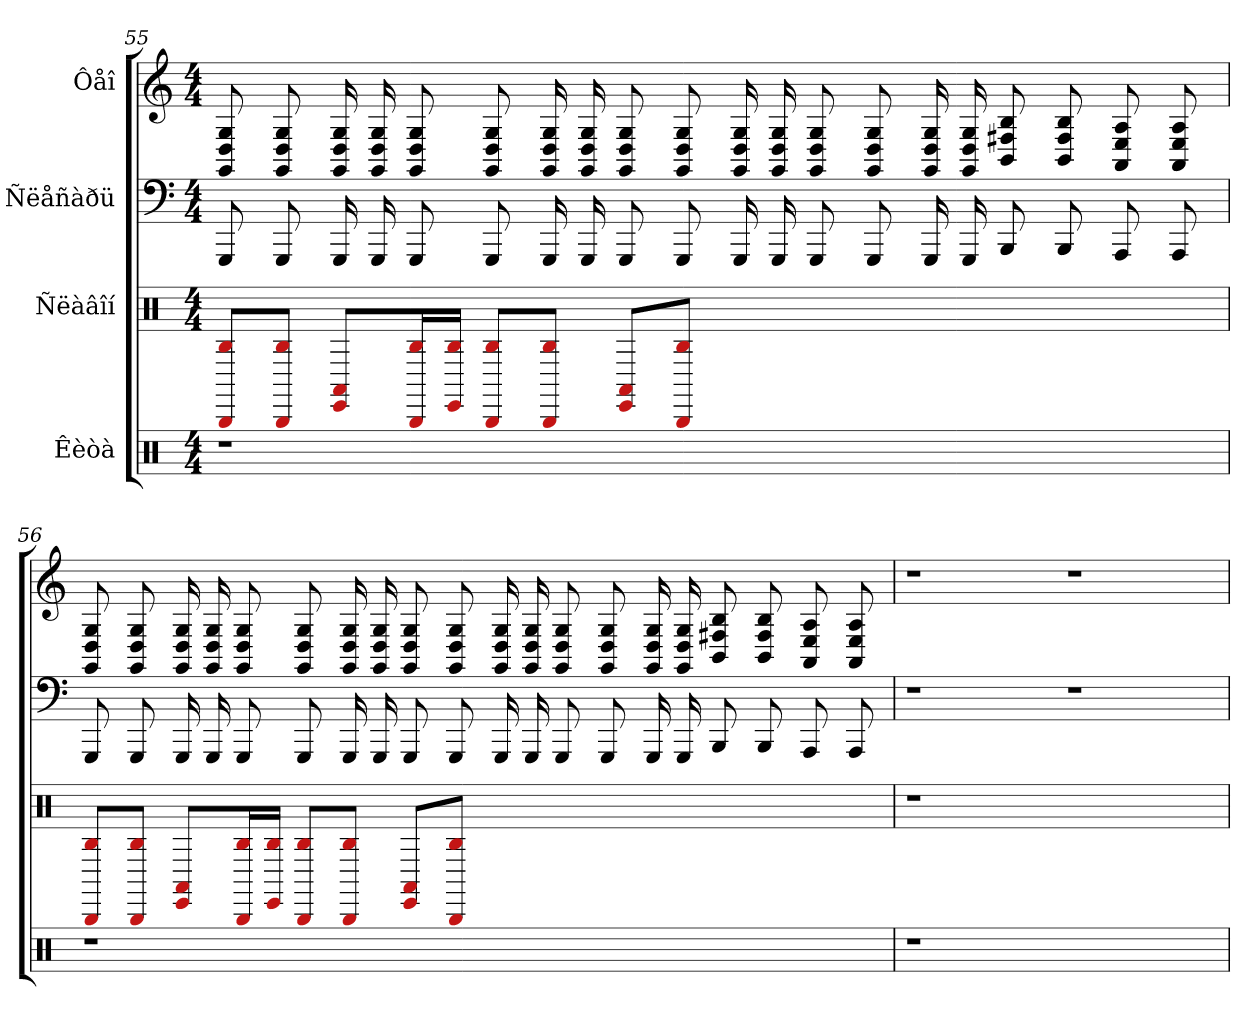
**kern	**kern	**kern	**kern
*part4	*part3	*part2	*part1
*staff4	*staff3	*staff2	*staff1
*I"Êèòà	*I"Ñëàâîí	*I"Ñëåñàðü	*I"Ôåî
*clefX	*clefX	*	*
*k[]	*k[]	*k[]	*k[]
*M4/4	*M4/4	*M4/4	*M4/4
=55	=55	=55	=55
1r	8B/ 8BBB/L	8GGG	8G 8D 8GG
.	8B/ 8BBB/J	8GGG	8G 8D 8GG
.	8AA#/ 8EE/L	16GGG	16G 16D 16GG
.	.	16GGG	16G 16D 16GG
.	16B/ 16BBB/L	8GGG	8G 8D 8GG
.	16B/ 16EE/JJ	.	.
.	8B/ 8BBB/L	8GGG	8G 8D 8GG
.	8B/ 8BBB/J	16GGG	16G 16D 16GG
.	.	16GGG	16G 16D 16GG
.	8AA#/ 8EE/L	8GGG	8G 8D 8GG
.	8B/ 8BBB/J	8GGG	8G 8D 8GG
1ryy	1ryy	16GGG	16G 16D 16GG
.	.	16GGG	16G 16D 16GG
.	.	8GGG	8G 8D 8GG
.	.	8GGG	8G 8D 8GG
.	.	16GGG	16G 16D 16GG
.	.	16GGG	16G 16D 16GG
.	.	8BBB	8B 8F# 8BB
.	.	8BBB	8B 8F# 8BB
.	.	8AAA	8A 8E 8AA
.	.	8AAA	8A 8E 8AA
=56	=56	=56	=56
1r	8B/ 8BBB/L	8GGG	8G 8D 8GG
.	8B/ 8BBB/J	8GGG	8G 8D 8GG
.	8AA#/ 8EE/L	16GGG	16G 16D 16GG
.	.	16GGG	16G 16D 16GG
.	16B/ 16BBB/L	8GGG	8G 8D 8GG
.	16B/ 16EE/JJ	.	.
.	8B/ 8BBB/L	8GGG	8G 8D 8GG
.	8B/ 8BBB/J	16GGG	16G 16D 16GG
.	.	16GGG	16G 16D 16GG
.	8AA#/ 8EE/L	8GGG	8G 8D 8GG
.	8B/ 8BBB/J	8GGG	8G 8D 8GG
1ryy	1ryy	16GGG	16G 16D 16GG
.	.	16GGG	16G 16D 16GG
.	.	8GGG	8G 8D 8GG
.	.	8GGG	8G 8D 8GG
.	.	16GGG	16G 16D 16GG
.	.	16GGG	16G 16D 16GG
.	.	8BBB	8B 8F# 8BB
.	.	8BBB	8B 8F# 8BB
.	.	8AAA	8A 8E 8AA
.	.	8AAA	8A 8E 8AA
=57	=57	=57	=57
1r	1r	1r	1r
1ryy	1ryy	1r	1r
=	=	=	=
*-	*-	*-	*-
